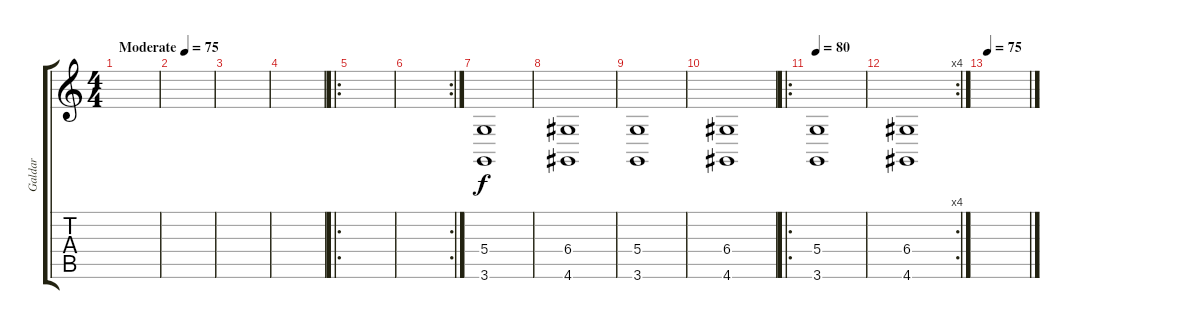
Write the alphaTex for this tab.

\track ("Galdar" "Galdar") {instrument pad4choir}
\staff {score tabs}
\tuning (E4 B3 G3 D3 A2 E2) {hide}
\ts (4 4)
\tempo (75 "Moderate")
\clef g2
\ks c
|
|
|
|
\ro
|
\rc 2
|
(5.4 3.6).1 |
(6.4 4.6).1 |
(5.4 3.6).1 |
(6.4 4.6).1 |
\ro
\tempo 80
(5.4 3.6).1 |
\rc 4
(6.4 4.6).1 |
\tempo 75
